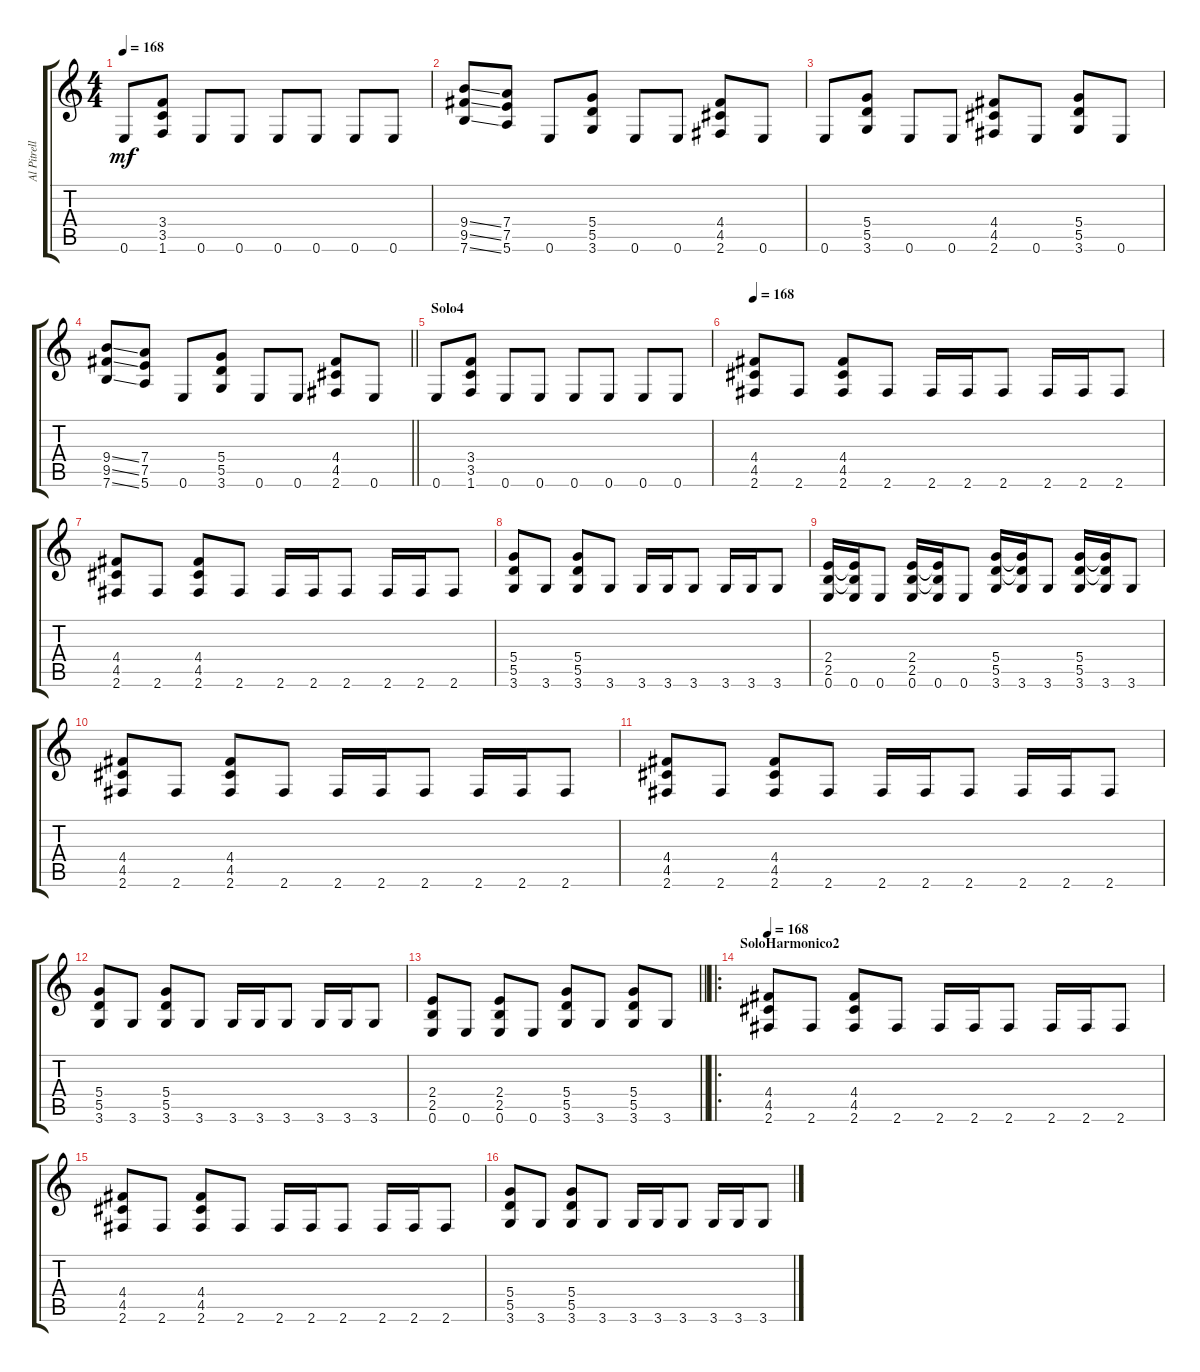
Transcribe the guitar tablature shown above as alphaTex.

\track ("Al Pitrelli Ritmo" "Al Pitrell") {instrument distortionguitar}
\staff {score tabs}
\tuning (E4 B3 G3 D3 A2 E2) {hide}
\ts (4 4)
\tempo 168
\clef g2
\ks c
0.6.8{dy mf} (3.4 3.5 1.6).8 0.6.8 0.6.8 0.6.8 0.6.8 0.6.8 0.6.8 |
(9.4{ss} 9.5{ss} 7.6{ss}).8 (7.4 7.5 5.6).8 0.6.8 (5.4 5.5 3.6).8 0.6.8 0.6.8 (4.4 4.5 2.6).8 0.6.8 |
0.6.8 (5.4 5.5 3.6).8 0.6.8 0.6.8 (4.4 4.5 2.6).8 0.6.8 (5.4 5.5 3.6).8 0.6.8 |
\barLineRight lightlight
(9.4{ss} 9.5{ss} 7.6{ss}).8 (7.4 7.5 5.6).8 0.6.8 (5.4 5.5 3.6).8 0.6.8 0.6.8 (4.4 4.5 2.6).8 0.6.8 |
\section ("" "Solo4")
0.6.8 (3.4 3.5 1.6).8 0.6.8 0.6.8 0.6.8 0.6.8 0.6.8 0.6.8 |
\tempo 168
(4.4 4.5 2.6).8 2.6.8 (4.4 4.5 2.6).8 2.6.8 2.6.16 2.6.16 2.6.8 2.6.16 2.6.16 2.6.8 |
(4.4 4.5 2.6).8 2.6.8 (4.4 4.5 2.6).8 2.6.8 2.6.16 2.6.16 2.6.8 2.6.16 2.6.16 2.6.8 |
(5.4 5.5 3.6).8 3.6.8 (5.4 5.5 3.6).8 3.6.8 3.6.16 3.6.16 3.6.8 3.6.16 3.6.16 3.6.8 |
(2.4 2.5 0.6).16 (2.4{t} 2.5{t} 0.6).16 0.6.8 (2.4 2.5 0.6).16 (2.4{t} 2.5{t} 0.6).16 0.6.8 (5.4 5.5 3.6).16 (5.4{t} 5.5{t} 3.6).16 3.6.8 (5.4 5.5 3.6).16 (5.4{t} 5.5{t} 3.6).16 3.6.8 |
(4.4 4.5 2.6).8 2.6.8 (4.4 4.5 2.6).8 2.6.8 2.6.16 2.6.16 2.6.8 2.6.16 2.6.16 2.6.8 |
(4.4 4.5 2.6).8 2.6.8 (4.4 4.5 2.6).8 2.6.8 2.6.16 2.6.16 2.6.8 2.6.16 2.6.16 2.6.8 |
(5.4 5.5 3.6).8 3.6.8 (5.4 5.5 3.6).8 3.6.8 3.6.16 3.6.16 3.6.8 3.6.16 3.6.16 3.6.8 |
\barLineRight lightlight
(2.4 2.5 0.6).8 0.6.8 (2.4 2.5 0.6).8 0.6.8 (5.4 5.5 3.6).8 3.6.8 (5.4 5.5 3.6).8 3.6.8 |
\ro
\section ("" "SoloHarmonico2")
\tempo 168
(4.4 4.5 2.6).8 2.6.8 (4.4 4.5 2.6).8 2.6.8 2.6.16 2.6.16 2.6.8 2.6.16 2.6.16 2.6.8 |
(4.4 4.5 2.6).8 2.6.8 (4.4 4.5 2.6).8 2.6.8 2.6.16 2.6.16 2.6.8 2.6.16 2.6.16 2.6.8 |
(5.4 5.5 3.6).8 3.6.8 (5.4 5.5 3.6).8 3.6.8 3.6.16 3.6.16 3.6.8 3.6.16 3.6.16 3.6.8
